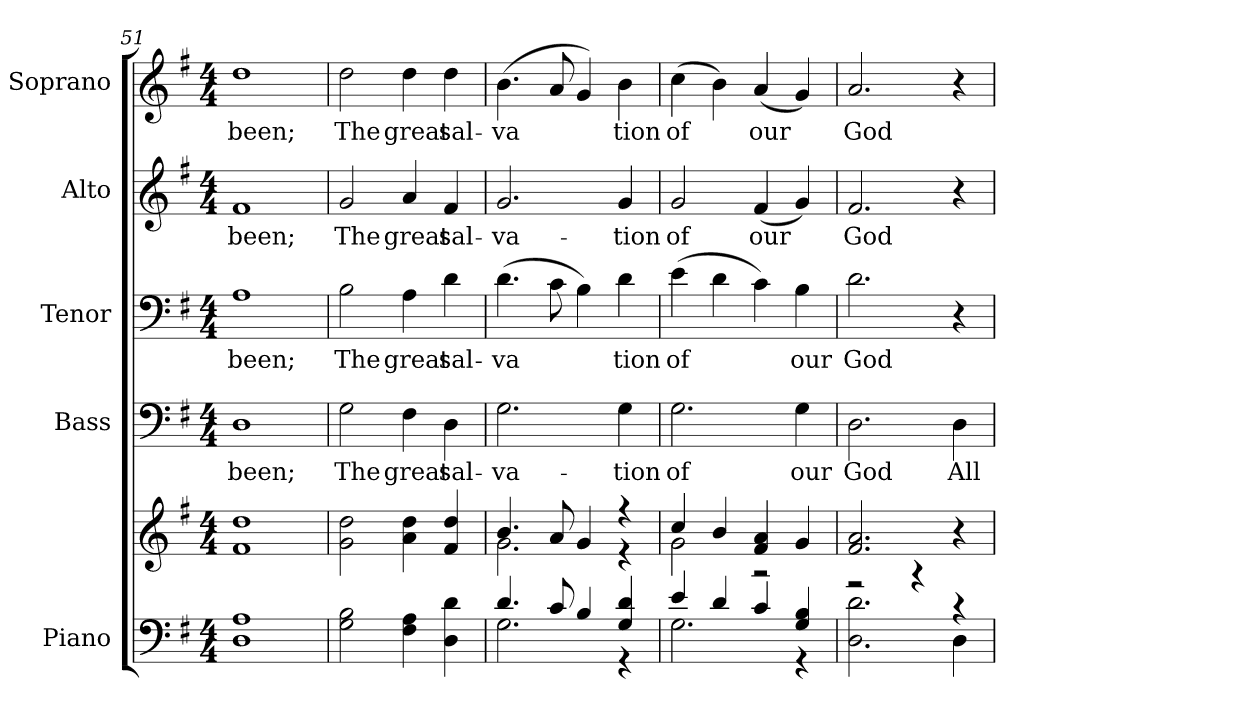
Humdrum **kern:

**kern	**kern	**kern	**text	**kern	**text	**kern	**text	**kern	**text
*part5	*part5	*part4	*part4	*part3	*part3	*part2	*part2	*part1	*part1
*staff6	*staff5	*staff4	*staff4	*staff3	*staff3	*staff2	*staff2	*staff1	*staff1
*I"Piano	*	*I"Bass	*	*I"Tenor	*	*I"Alto	*	*I"Soprano	*
*I'Pno.	*	*I'B.	*	*I'T.	*	*I'A.	*	*I'S.	*
*clefF4	*clefG2	*clefF4	*	*clefF4	*	*clefG2	*	*clefG2	*
*k[f#]	*k[f#]	*k[f#]	*	*k[f#]	*	*k[f#]	*	*k[f#]	*
*G:	*G:	*G:	*	*G:	*	*G:	*	*G:	*
*M4/4	*M4/4	*M4/4	*	*M4/4	*	*M4/4	*	*M4/4	*
=51	=51	=51	=51	=51	=51	=51	=51	=51	=51
!	!	!	!LO:LY:b:color=#000000	!	!	!	!	!	!
!	!	!	!	!	!LO:LY:b:color=#000000	!	!	!	!
!	!	!	!	!	!	!	!LO:LY:b:color=#000000	!	!
!	!	!	!	!	!	!	!	!	!LO:LY:b:color=#000000
1Di 1Ai	1f#i 1ddi	1Di	been;	1Ai	been;	1f#i	been;	1ddi	been;
=52	=52	=52	=52	=52	=52	=52	=52	=52	=52
!	!	!	!LO:LY:b:color=#000000	!	!	!	!	!	!
!	!	!	!	!	!LO:LY:b:color=#000000	!	!	!	!
!	!	!	!	!	!	!	!LO:LY:b:color=#000000	!	!
!	!	!	!	!	!	!	!	!	!LO:LY:b:color=#000000
2Gi\ 2Bi	2gi\ 2ddi	2Gi\	The	2Bi\	The	2gi/	The	2ddi\	The
!	!	!	!LO:LY:b:color=#000000	!	!	!	!	!	!
!	!	!	!	!	!LO:LY:b:color=#000000	!	!	!	!
!	!	!	!	!	!	!	!LO:LY:b:color=#000000	!	!
!	!	!	!	!	!	!	!	!	!LO:LY:b:color=#000000
4F#i\ 4Ai	4ai\ 4ddi	4F#i\	great	4Ai\	great	4ai/	great	4ddi\	great
!	!	!	!LO:LY:b:color=#000000	!	!	!	!	!	!
!	!	!	!	!	!LO:LY:b:color=#000000	!	!	!	!
!	!	!	!	!	!	!	!LO:LY:b:color=#000000	!	!
!	!	!	!	!	!	!	!	!	!LO:LY:b:color=#000000
4Di\ 4di	4f#i/ 4ddi	4Di\	sal-	4di\	sal-	4f#i/	sal-	4ddi\	sal-
!!LO:PB:g=z
=53	=53	=53	=53	=53	=53	=53	=53	=53	=53
*^	*^	*	*	*	*	*	*	*	*
!	!	!	!	!	!LO:LY:b:color=#000000	!	!	!	!	!	!
!	!	!	!	!	!	!	!LO:LY:b:color=#000000	!	!	!	!
!	!	!	!	!	!	!	!	!	!LO:LY:b:color=#000000	!	!
!	!	!	!	!	!	!	!	!	!	!	!LO:LY:b:color=#000000
4.di/	2.Gi\	4.bi/	2.gi\	2.Gi\	-va-	(4.di\	-va	2.gi/	-va-	(4.bi\	-va
8ci/	.	8ai/	.	.	.	8ci\	.	.	.	8ai/	.
4Bi/	.	4gi/	.	.	.	4Bi\)	.	.	.	4gi/)	.
!	!	!	!	!	!LO:LY:b:color=#000000	!	!	!	!	!	!
!	!	!	!	!	!	!	!LO:LY:b:color=#000000	!	!	!	!
!	!	!	!	!	!	!	!	!	!LO:LY:b:color=#000000	!	!
!	!	!	!	!	!	!	!	!	!	!	!LO:LY:b:color=#000000
4Gi/ 4di	4r	4r	4r	4Gi\	-tion	4di\	tion	4gi/	-tion	4bi\	tion
=54	=54	=54	=54	=54	=54	=54	=54	=54	=54	=54	=54
!	!	!	!	!	!LO:LY:b:color=#000000	!	!	!	!	!	!
!	!	!	!	!	!	!	!LO:LY:b:color=#000000	!	!	!	!
!	!	!	!	!	!	!	!	!	!LO:LY:b:color=#000000	!	!
!	!	!	!	!	!	!	!	!	!	!	!LO:LY:b:color=#000000
4ei/	2.Gi\	4cci/	2gi\	2.Gi\	of	(4ei\	of	2gi/	of	(4cci\	of
4di/	.	4bi/	.	.	.	4di\	.	.	.	4bi\)	.
!	!	!	!	!	!	!	!	!	!LO:LY:b:color=#000000	!	!
!	!	!	!	!	!	!	!	!	!	!	!LO:LY:b:color=#000000
4ci/	.	4f#i/ 4ai	2r	.	.	4ci\)	.	(4f#i/	our	(4ai/	our
!	!	!	!	!	!LO:LY:b:color=#000000	!	!	!	!	!	!
!	!	!	!	!	!	!	!LO:LY:b:color=#000000	!	!	!	!
4Gi/ 4Bi	4r	4gi/	.	4Gi\	our	4Bi\	our	4gi/)	.	4gi/)	.
*	*	*v	*v	*	*	*	*	*	*	*	*
=55	=55	=55	=55	=55	=55	=55	=55	=55	=55	=55
!	!	!	!	!LO:LY:b:color=#000000	!	!	!	!	!	!
!	!	!	!	!	!	!LO:LY:b:color=#000000	!	!	!	!
!	!	!	!	!	!	!	!	!LO:LY:b:color=#000000	!	!
!	!	!	!	!	!	!	!	!	!	!LO:LY:b:color=#000000
2r	2.Di\ 2.di	2.f#i/ 2.ai	2.Di\	God	2.di\	God	2.f#i/	God	2.ai/	God
4r	.	.	.	.	.	.	.	.	.	.
!	!	!	!	!LO:LY:b:color=#000000	!	!	!	!	!	!
4r	4Di\	4r	4Di\	All	4r	.	4r	.	4r	.
*v	*v	*	*	*	*	*	*	*	*	*
=	=	=	=	=	=	=	=	=	=
*-	*-	*-	*-	*-	*-	*-	*-	*-	*-
